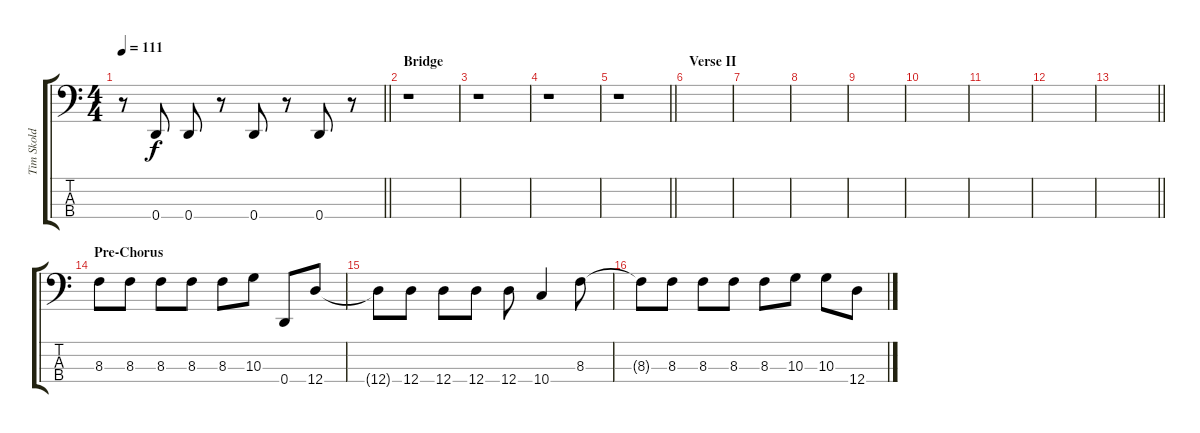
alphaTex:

\track ("Tim Skold" "Tim Skold") {instrument electricbasspick}
\staff {score tabs}
\tuning (G2 D2 A1 D1) {hide}
\ts (4 4)
\tempo 111
\clef f4
\barLineRight lightlight
\ks c
r.8{dy f} 0.4.8 0.4.8 r.8 0.4.8 r.8 0.4.8 r.8 |
\section ("" "Bridge")
r.1 |
r.1 |
r.1 |
\barLineRight lightlight
r.1 |
\section ("" "Verse II")
|
|
|
|
|
|
|
\barLineRight lightlight
|
\section ("" "Pre-Chorus ")
8.3.8 8.3.8 8.3.8 8.3.8 8.3.8 10.3.8 0.4.8 12.4.8 |
12.4{t}.8 12.4.8 12.4.8 12.4.8 12.4.8 10.4.4 8.3.8 |
8.3{t}.8 8.3.8 8.3.8 8.3.8 8.3.8 10.3.8 10.3.8 12.4.8
